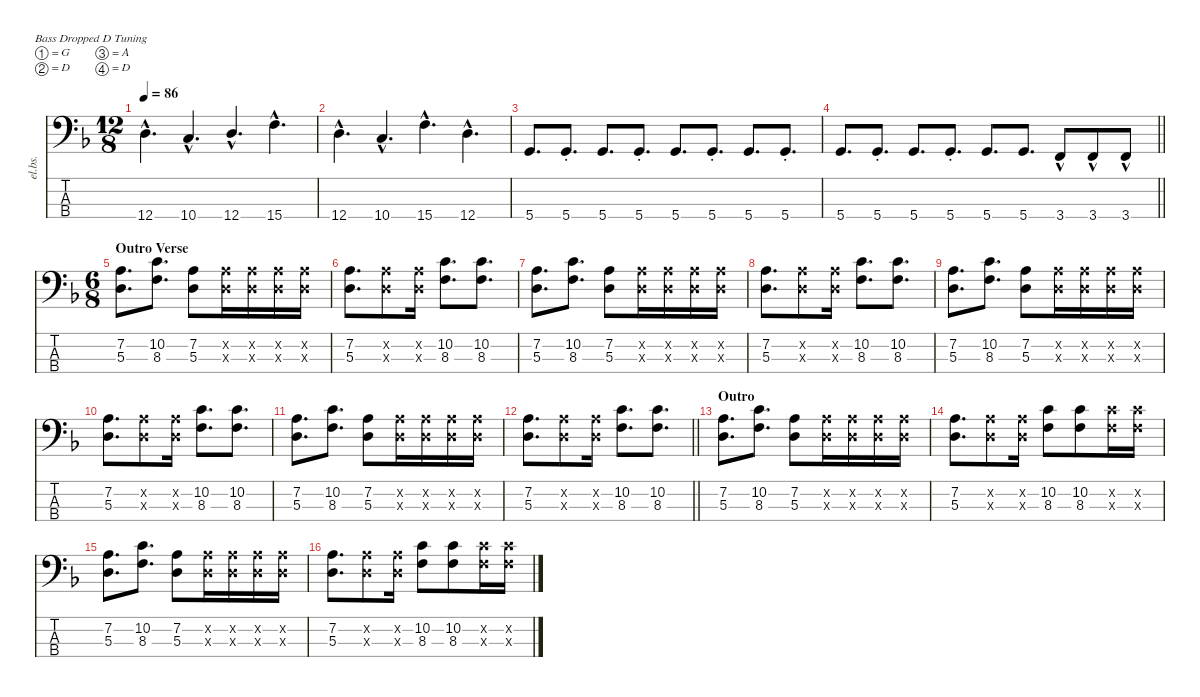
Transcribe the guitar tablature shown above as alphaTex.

\defaultSystemsLayout 4
\hideDynamics
\bracketExtendMode nobrackets
\otherSystemsTrackNameOrientation horizontal
\track ("Bass w/ whammy" "el.bs.") {instrument electricbasspick}
\staff {score tabs}
\tuning (G2 D2 A1 D1)
\ts (12 8)
\tempo 86
\clef f4
\ks dminor
12.4{hac acc forcenatural}.4{d dy ppp beam Down} 10.4{hac acc forcenatural}.4{d beam Up} 12.4{hac acc forcenatural}.4{d beam Up} 15.4{hac acc forcenatural}.4{d beam Down} |
12.4{hac acc forcenatural}.4{d beam Down} 10.4{hac acc forcenatural}.4{d beam Up} 15.4{hac acc forcenatural}.4{d beam Down} 12.4{hac acc forcenatural}.4{d beam Down} |
5.4{acc forcenatural}.8{d dy f beam Up} 5.4{st acc forcenatural}.8{d beam Up} 5.4{acc forcenatural}.8{d beam Up} 5.4{st acc forcenatural}.8{d beam Up} 5.4{acc forcenatural}.8{d beam Up} 5.4{st acc forcenatural}.8{d beam Up} 5.4{acc forcenatural}.8{d beam Up} 5.4{st acc forcenatural}.8{d beam Up} |
\barLineRight lightlight
5.4{acc forcenatural}.8{d beam Up} 5.4{st acc forcenatural}.8{d beam Up} 5.4{acc forcenatural}.8{d beam Up} 5.4{st acc forcenatural}.8{d beam Up} 5.4{acc forcenatural}.8{d beam Up} 5.4{acc forcenatural}.8{d beam Up} 3.4{hac acc forcenatural}.8{dy ppp beam Up} 3.4{hac acc forcenatural}.8{beam Up} 3.4{hac acc forcenatural}.8{beam Up} |
\ts (6 8)
\beaming (8 3 3)
\section ("" "Outro Verse")
(7.2{acc forcenatural} 5.3{acc forcenatural}).8{d dy f beam Down} (10.2{acc forcenatural} 8.3{acc forcenatural}).8{d beam Down} (7.2{acc forcenatural} 5.3{acc forcenatural}).8{beam Down} (7.2{x acc forcenatural} 5.3{x acc forcenatural}).16{beam Down} (7.2{x acc forcenatural} 5.3{x acc forcenatural}).16{beam Down} (7.2{x acc forcenatural} 5.3{x acc forcenatural}).16{beam Down} (7.2{x acc forcenatural} 5.3{x acc forcenatural}).16{beam Down} |
(7.2{acc forcenatural} 5.3{acc forcenatural}).8{d beam Down} (7.2{x acc forcenatural} 5.3{x acc forcenatural}).8{beam Down} (7.2{x acc forcenatural} 5.3{x acc forcenatural}).16{beam Down} (10.2{acc forcenatural} 8.3{acc forcenatural}).8{d beam Down} (10.2{acc forcenatural} 8.3{acc forcenatural}).8{d beam Down} |
(7.2{acc forcenatural} 5.3{acc forcenatural}).8{d beam Down} (10.2{acc forcenatural} 8.3{acc forcenatural}).8{d beam Down} (7.2{acc forcenatural} 5.3{acc forcenatural}).8{beam Down} (7.2{x acc forcenatural} 5.3{x acc forcenatural}).16{beam Down} (7.2{x acc forcenatural} 5.3{x acc forcenatural}).16{beam Down} (7.2{x acc forcenatural} 5.3{x acc forcenatural}).16{beam Down} (7.2{x acc forcenatural} 5.3{x acc forcenatural}).16{beam Down} |
(7.2{acc forcenatural} 5.3{acc forcenatural}).8{d beam Down} (7.2{x acc forcenatural} 5.3{x acc forcenatural}).8{beam Down} (7.2{x acc forcenatural} 5.3{x acc forcenatural}).16{beam Down} (10.2{acc forcenatural} 8.3{acc forcenatural}).8{d beam Down} (10.2{acc forcenatural} 8.3{acc forcenatural}).8{d beam Down} |
(7.2{acc forcenatural} 5.3{acc forcenatural}).8{d beam Down} (10.2{acc forcenatural} 8.3{acc forcenatural}).8{d beam Down} (7.2{acc forcenatural} 5.3{acc forcenatural}).8{beam Down} (7.2{x acc forcenatural} 5.3{x acc forcenatural}).16{beam Down} (7.2{x acc forcenatural} 5.3{x acc forcenatural}).16{beam Down} (7.2{x acc forcenatural} 5.3{x acc forcenatural}).16{beam Down} (7.2{x acc forcenatural} 5.3{x acc forcenatural}).16{beam Down} |
(7.2{acc forcenatural} 5.3{acc forcenatural}).8{d beam Down} (7.2{x acc forcenatural} 5.3{x acc forcenatural}).8{beam Down} (7.2{x acc forcenatural} 5.3{x acc forcenatural}).16{beam Down} (10.2{acc forcenatural} 8.3{acc forcenatural}).8{d beam Down} (10.2{acc forcenatural} 8.3{acc forcenatural}).8{d beam Down} |
(7.2{acc forcenatural} 5.3{acc forcenatural}).8{d beam Down} (10.2{acc forcenatural} 8.3{acc forcenatural}).8{d beam Down} (7.2{acc forcenatural} 5.3{acc forcenatural}).8{beam Down} (7.2{x acc forcenatural} 5.3{x acc forcenatural}).16{beam Down} (7.2{x acc forcenatural} 5.3{x acc forcenatural}).16{beam Down} (7.2{x acc forcenatural} 5.3{x acc forcenatural}).16{beam Down} (7.2{x acc forcenatural} 5.3{x acc forcenatural}).16{beam Down} |
\barLineRight lightlight
(7.2{acc forcenatural} 5.3{acc forcenatural}).8{d beam Down} (7.2{x acc forcenatural} 5.3{x acc forcenatural}).8{beam Down} (7.2{x acc forcenatural} 5.3{x acc forcenatural}).16{beam Down} (10.2{acc forcenatural} 8.3{acc forcenatural}).8{d beam Down} (10.2{acc forcenatural} 8.3{acc forcenatural}).8{d beam Down} |
\section ("" "Outro")
(7.2{acc forcenatural} 5.3{acc forcenatural}).8{d beam Down} (10.2{acc forcenatural} 8.3{acc forcenatural}).8{d beam Down} (7.2{acc forcenatural} 5.3{acc forcenatural}).8{beam Down} (7.2{x acc forcenatural} 5.3{x acc forcenatural}).16{beam Down} (7.2{x acc forcenatural} 5.3{x acc forcenatural}).16{beam Down} (7.2{x acc forcenatural} 5.3{x acc forcenatural}).16{beam Down} (7.2{x acc forcenatural} 5.3{x acc forcenatural}).16{beam Down} |
(7.2{acc forcenatural} 5.3{acc forcenatural}).8{d beam Down} (7.2{x acc forcenatural} 5.3{x acc forcenatural}).8{beam Down} (7.2{x acc forcenatural} 5.3{x acc forcenatural}).16{beam Down} (10.2{acc forcenatural} 8.3{acc forcenatural}).8{beam Down} (10.2{acc forcenatural} 8.3{acc forcenatural}).8{beam Down} (10.2{x acc forcenatural} 8.3{x acc forcenatural}).16{beam Down} (10.2{x acc forcenatural} 8.3{x acc forcenatural}).16{beam Down} |
(7.2{acc forcenatural} 5.3{acc forcenatural}).8{d beam Down} (10.2{acc forcenatural} 8.3{acc forcenatural}).8{d beam Down} (7.2{acc forcenatural} 5.3{acc forcenatural}).8{beam Down} (7.2{x acc forcenatural} 5.3{x acc forcenatural}).16{beam Down} (7.2{x acc forcenatural} 5.3{x acc forcenatural}).16{beam Down} (7.2{x acc forcenatural} 5.3{x acc forcenatural}).16{beam Down} (7.2{x acc forcenatural} 5.3{x acc forcenatural}).16{beam Down} |
(7.2{acc forcenatural} 5.3{acc forcenatural}).8{d beam Down} (7.2{x acc forcenatural} 5.3{x acc forcenatural}).8{beam Down} (7.2{x acc forcenatural} 5.3{x acc forcenatural}).16{beam Down} (10.2{acc forcenatural} 8.3{acc forcenatural}).8{beam Down} (10.2{acc forcenatural} 8.3{acc forcenatural}).8{beam Down} (10.2{x acc forcenatural} 8.3{x acc forcenatural}).16{beam Down} (10.2{x acc forcenatural} 8.3{x acc forcenatural}).16{beam Down}
